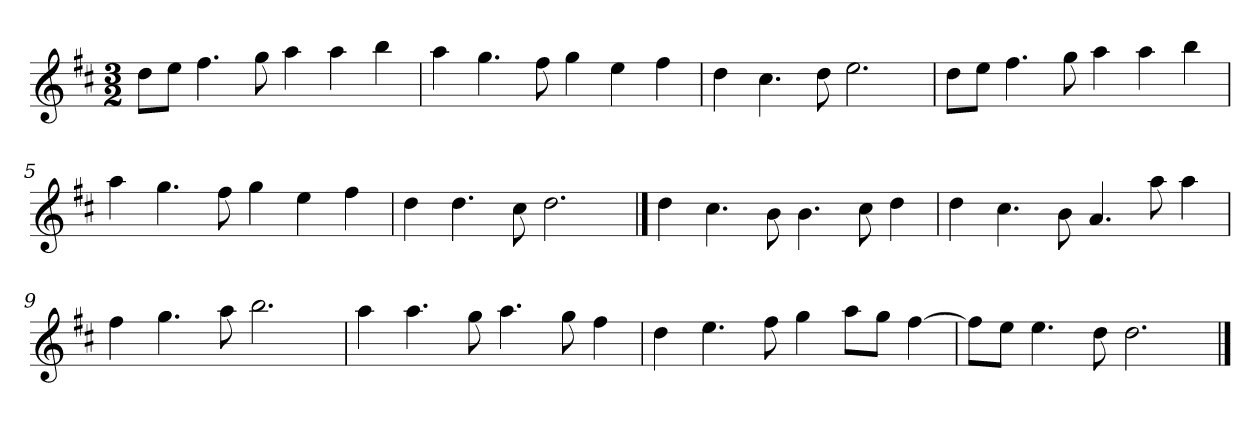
**kern
*part1
*staff1
*clefG2
*k[f#c#]
*D:
*M3/2
*MM120
=1
8dd\L
8ee\J
4.ff#
8gg
4aa
4aa
4bb
=2
4aa
4.gg
8ff#
4gg
4ee
4ff#
=3
4dd
4.cc#
8dd
2.ee
=4
8dd\L
8ee\J
4.ff#
8gg
4aa
4aa
4bb
=5
4aa
4.gg
8ff#
4gg
4ee
4ff#
=6
4dd
4.dd
8cc#
2.dd
==7
4dd
4.cc#
8b
4.b
8cc#
4dd
=8
4dd
4.cc#
8b
4.a
8aa
4aa
=9
4ff#
4.gg
8aa
2.bb
=10
4aa
4.aa
8gg
4.aa
8gg
4ff#
=11
4dd
4.ee
8ff#
4gg
8aa\L
8gg\J
[4ff#
=12
8ff#\L]
8ee\J
4.ee
8dd
2.dd
==
*-
